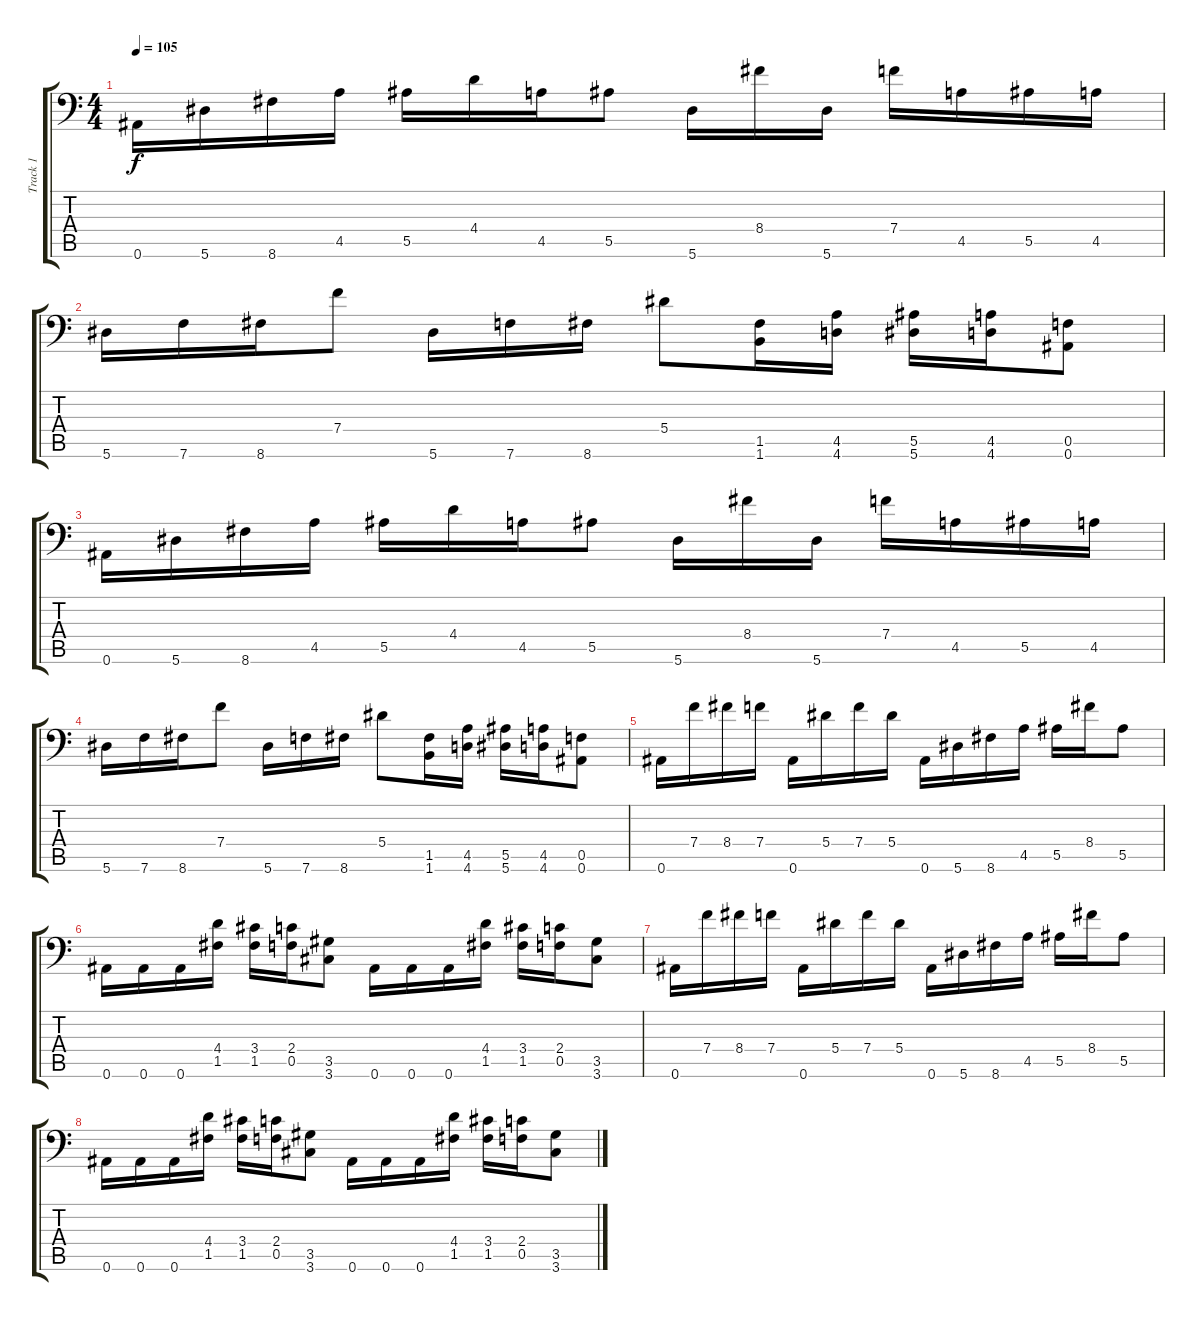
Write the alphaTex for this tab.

\track ("Track 1" "Track 1") {instrument overdrivenguitar}
\staff {score tabs}
\tuning (C4 G3 Eb3 Bb2 F2 Bb1) {hide}
\ts (4 4)
\tempo 105
\clef f4
\ks c
0.6.16{dy f} 5.6.16 8.6.16 4.5.16 5.5.16 4.4.16 4.5.16 5.5.8 5.6.16 8.4.16 5.6.16 7.4.16 4.5.16 5.5.16 4.5.16 |
5.6.16 7.6.16 8.6.16 7.4.8 5.6.16 7.6.16 8.6.16 5.4.8 (1.5 1.6).16 (4.5 4.6).16 (5.5 5.6).16 (4.5 4.6).16 (0.5 0.6).8 |
0.6.16 5.6.16 8.6.16 4.5.16 5.5.16 4.4.16 4.5.16 5.5.8 5.6.16 8.4.16 5.6.16 7.4.16 4.5.16 5.5.16 4.5.16 |
5.6.16 7.6.16 8.6.16 7.4.8 5.6.16 7.6.16 8.6.16 5.4.8 (1.5 1.6).16 (4.5 4.6).16 (5.5 5.6).16 (4.5 4.6).16 (0.5 0.6).8 |
0.6.16 7.4.16 8.4.16 7.4.16 0.6.16 5.4.16 7.4.16 5.4.16 0.6.16 5.6.16 8.6.16 4.5.16 5.5.16 8.4.16 5.5.8 |
0.6.16 0.6.16 0.6.16 (4.4 1.5).16 (3.4 1.5).16 (2.4 0.5).16 (3.5 3.6).8 0.6.16 0.6.16 0.6.16 (4.4 1.5).16 (3.4 1.5).16 (2.4 0.5).16 (3.5 3.6).8 |
0.6.16 7.4.16 8.4.16 7.4.16 0.6.16 5.4.16 7.4.16 5.4.16 0.6.16 5.6.16 8.6.16 4.5.16 5.5.16 8.4.16 5.5.8 |
0.6.16 0.6.16 0.6.16 (4.4 1.5).16 (3.4 1.5).16 (2.4 0.5).16 (3.5 3.6).8 0.6.16 0.6.16 0.6.16 (4.4 1.5).16 (3.4 1.5).16 (2.4 0.5).16 (3.5 3.6).8
